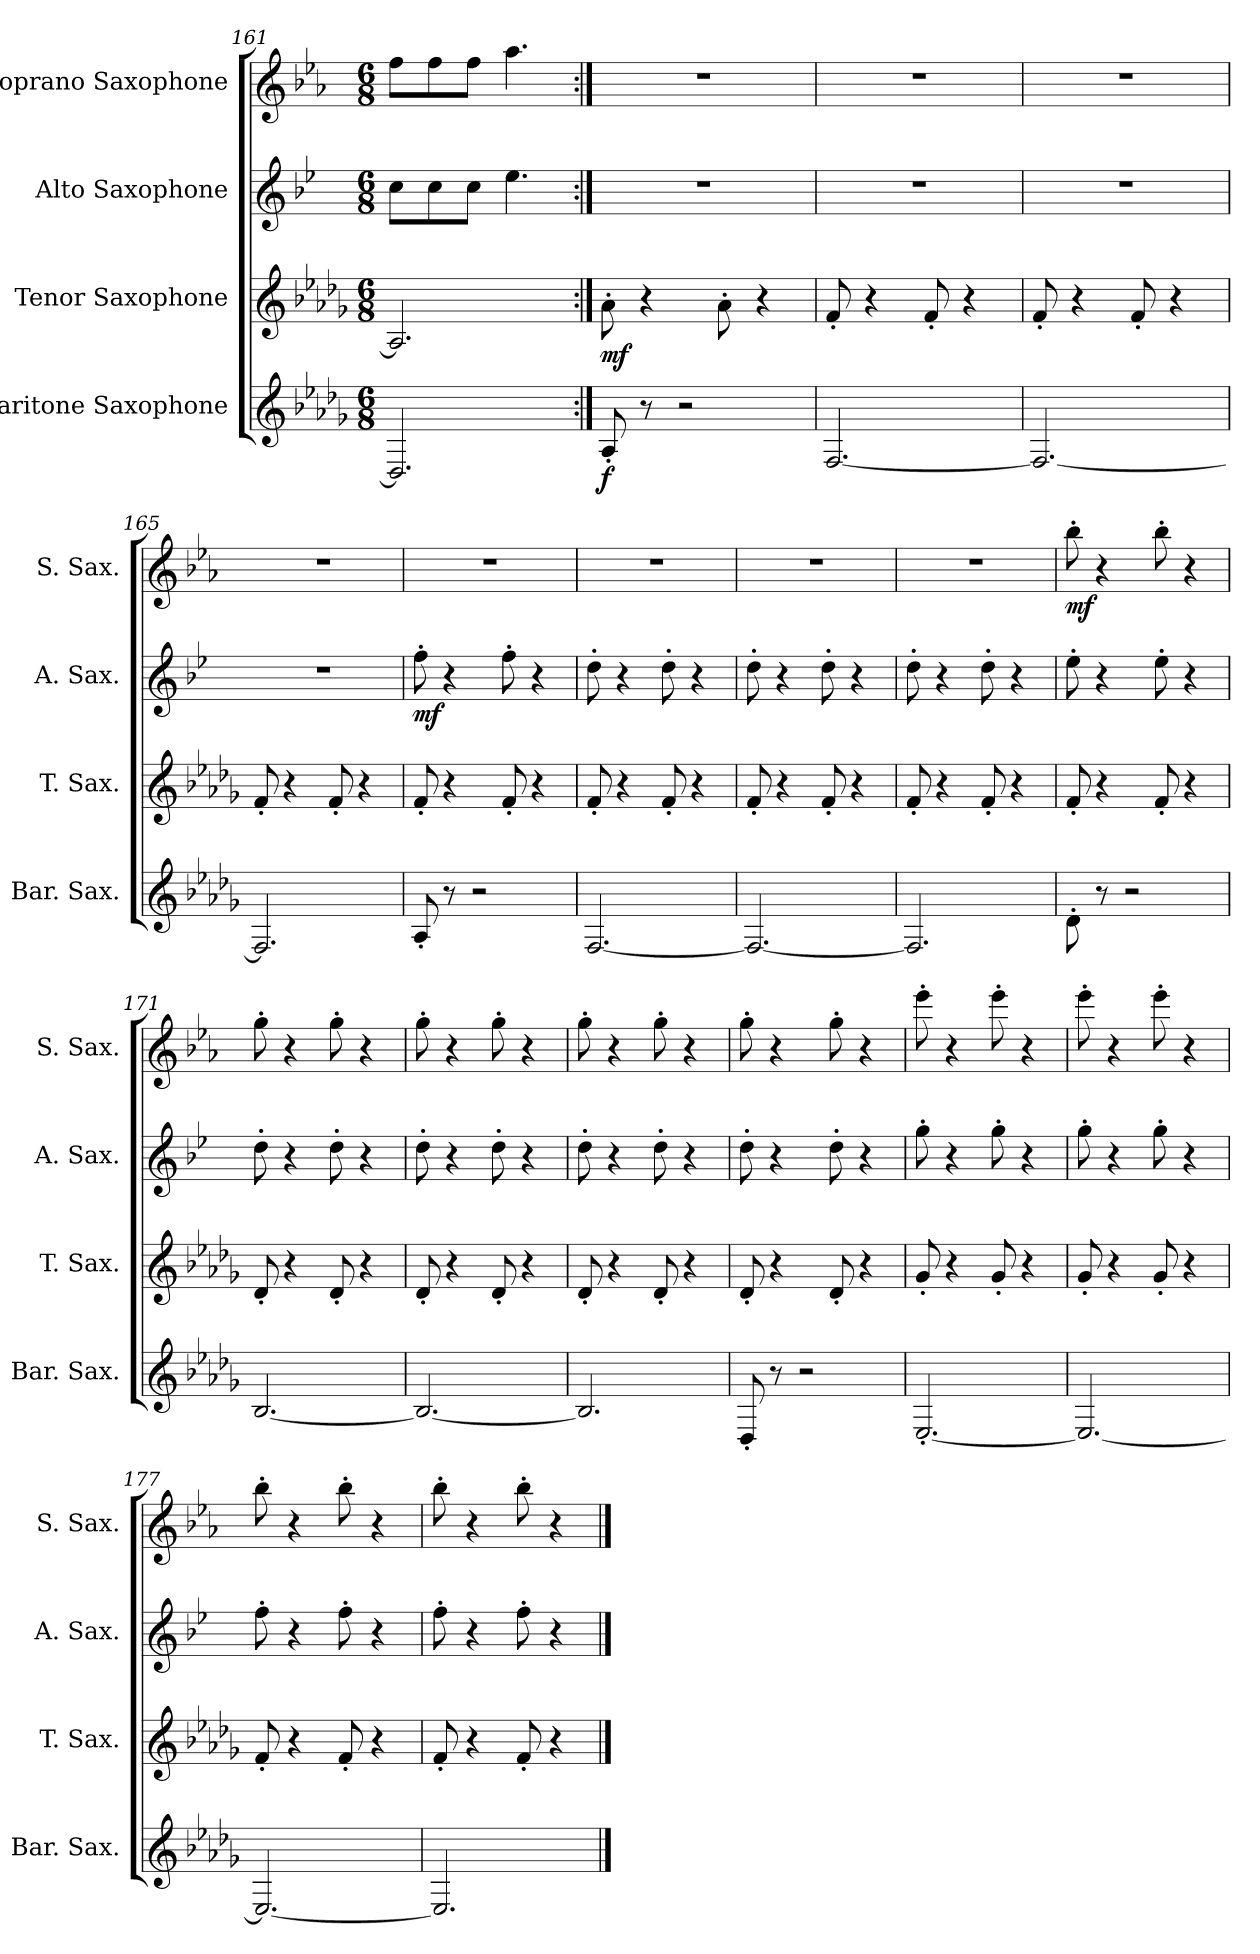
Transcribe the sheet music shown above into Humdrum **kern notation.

**kern	**dynam	**kern	**dynam	**kern	**dynam	**kern	**dynam
*part4	*part4	*part3	*part3	*part2	*part2	*part1	*part1
*staff4	*staff4	*staff3	*staff3	*staff2	*staff2	*staff1	*staff1
*I"Baritone Saxophone	*	*I"Tenor Saxophone	*	*I"Alto Saxophone	*	*I"Soprano Saxophone	*
*I'Bar. Sax.	*	*I'T. Sax.	*	*I'A. Sax.	*	*I'S. Sax.	*
*clefG2	*	*clefG2	*	*clefG2	*	*clefG2	*
*ITrd12c21	*	*ITrd8c14	*	*ITrd5c9	*	*ITrd1c2	*
*k[b-e-a-d-g-]	*	*k[b-e-a-d-g-]	*	*k[b-e-a-d-g-]	*	*k[b-e-a-d-g-]	*
*M6/8	*	*M6/8	*	*M6/8	*	*M6/8	*
=161	=161	=161	=161	=161	=161	=161	=161
2.DD-/]	.	2.AA-/]	.	8e-\L	.	8ee-\L	.
.	.	.	.	8e-\	.	8ee-\	.
.	.	.	.	8e-\J	.	8ee-\J	.
.	.	.	.	4.g-\	.	4.gg-\	.
=162:|!	=162:|!	=162:|!	=162:|!	=162:|!	=162:|!	=162:|!	=162:|!
!	!LO:DY:b	!	!LO:DY:b	!	!	!	!
8AA-'/	f	8A-'\	mf	2.r	.	2.r	.
8r	.	4r	.	.	.	.	.
2r	.	.	.	.	.	.	.
.	.	8A-'\	.	.	.	.	.
.	.	4r	.	.	.	.	.
=163	=163	=163	=163	=163	=163	=163	=163
[2.FF/	.	8F'/	.	2.r	.	2.r	.
.	.	4r	.	.	.	.	.
.	.	8F'/	.	.	.	.	.
.	.	4r	.	.	.	.	.
=164	=164	=164	=164	=164	=164	=164	=164
2.FF/_	.	8F'/	.	2.r	.	2.r	.
.	.	4r	.	.	.	.	.
.	.	8F'/	.	.	.	.	.
.	.	4r	.	.	.	.	.
!!LO:PB:g=z
=165	=165	=165	=165	=165	=165	=165	=165
2.FF/]	.	8F'/	.	2.r	.	2.r	.
.	.	4r	.	.	.	.	.
.	.	8F'/	.	.	.	.	.
.	.	4r	.	.	.	.	.
=166	=166	=166	=166	=166	=166	=166	=166
!	!	!	!	!	!LO:DY:b	!	!
8AA-'/	.	8F'/	.	8a-'\	mf	2.r	.
8r	.	4r	.	4r	.	.	.
2r	.	.	.	.	.	.	.
.	.	8F'/	.	8a-'\	.	.	.
.	.	4r	.	4r	.	.	.
=167	=167	=167	=167	=167	=167	=167	=167
[2.FF/	.	8F'/	.	8f'\	.	2.r	.
.	.	4r	.	4r	.	.	.
.	.	8F'/	.	8f'\	.	.	.
.	.	4r	.	4r	.	.	.
=168	=168	=168	=168	=168	=168	=168	=168
2.FF/_	.	8F'/	.	8f'\	.	2.r	.
.	.	4r	.	4r	.	.	.
.	.	8F'/	.	8f'\	.	.	.
.	.	4r	.	4r	.	.	.
=169	=169	=169	=169	=169	=169	=169	=169
2.FF/]	.	8F'/	.	8f'\	.	2.r	.
.	.	4r	.	4r	.	.	.
.	.	8F'/	.	8f'\	.	.	.
.	.	4r	.	4r	.	.	.
=170	=170	=170	=170	=170	=170	=170	=170
!	!	!	!	!	!	!	!LO:DY:b
8D-'\	.	8F'/	.	8g-'\	.	8aa-'\	mf
8r	.	4r	.	4r	.	4r	.
2r	.	.	.	.	.	.	.
.	.	8F'/	.	8g-'\	.	8aa-'\	.
.	.	4r	.	4r	.	4r	.
=171	=171	=171	=171	=171	=171	=171	=171
[2.BB-/	.	8D-'/	.	8f'\	.	8ff'\	.
.	.	4r	.	4r	.	4r	.
.	.	8D-'/	.	8f'\	.	8ff'\	.
.	.	4r	.	4r	.	4r	.
!!LO:LB:g=z
=172	=172	=172	=172	=172	=172	=172	=172
2.BB-/_	.	8D-'/	.	8f'\	.	8ff'\	.
.	.	4r	.	4r	.	4r	.
.	.	8D-'/	.	8f'\	.	8ff'\	.
.	.	4r	.	4r	.	4r	.
=173	=173	=173	=173	=173	=173	=173	=173
2.BB-/]	.	8D-'/	.	8f'\	.	8ff'\	.
.	.	4r	.	4r	.	4r	.
.	.	8D-'/	.	8f'\	.	8ff'\	.
.	.	4r	.	4r	.	4r	.
=174	=174	=174	=174	=174	=174	=174	=174
8DD-'/	.	8D-'/	.	8f'\	.	8ff'\	.
8r	.	4r	.	4r	.	4r	.
2r	.	.	.	.	.	.	.
.	.	8D-'/	.	8f'\	.	8ff'\	.
.	.	4r	.	4r	.	4r	.
=175	=175	=175	=175	=175	=175	=175	=175
[2.EE-'/	.	8G-'/	.	8b-'\	.	8ddd-'\	.
.	.	4r	.	4r	.	4r	.
.	.	8G-'/	.	8b-'\	.	8ddd-'\	.
.	.	4r	.	4r	.	4r	.
=176	=176	=176	=176	=176	=176	=176	=176
2.EE-/_	.	8G-'/	.	8b-'\	.	8ddd-'\	.
.	.	4r	.	4r	.	4r	.
.	.	8G-'/	.	8b-'\	.	8ddd-'\	.
.	.	4r	.	4r	.	4r	.
=177	=177	=177	=177	=177	=177	=177	=177
2.EE-/_	.	8F'/	.	8a-'\	.	8aa-'\	.
.	.	4r	.	4r	.	4r	.
.	.	8F'/	.	8a-'\	.	8aa-'\	.
.	.	4r	.	4r	.	4r	.
=178	=178	=178	=178	=178	=178	=178	=178
2.EE-/]	.	8F'/	.	8a-'\	.	8aa-'\	.
.	.	4r	.	4r	.	4r	.
.	.	8F'/	.	8a-'\	.	8aa-'\	.
.	.	4r	.	4r	.	4r	.
==	==	==	==	==	==	==	==
*-	*-	*-	*-	*-	*-	*-	*-
